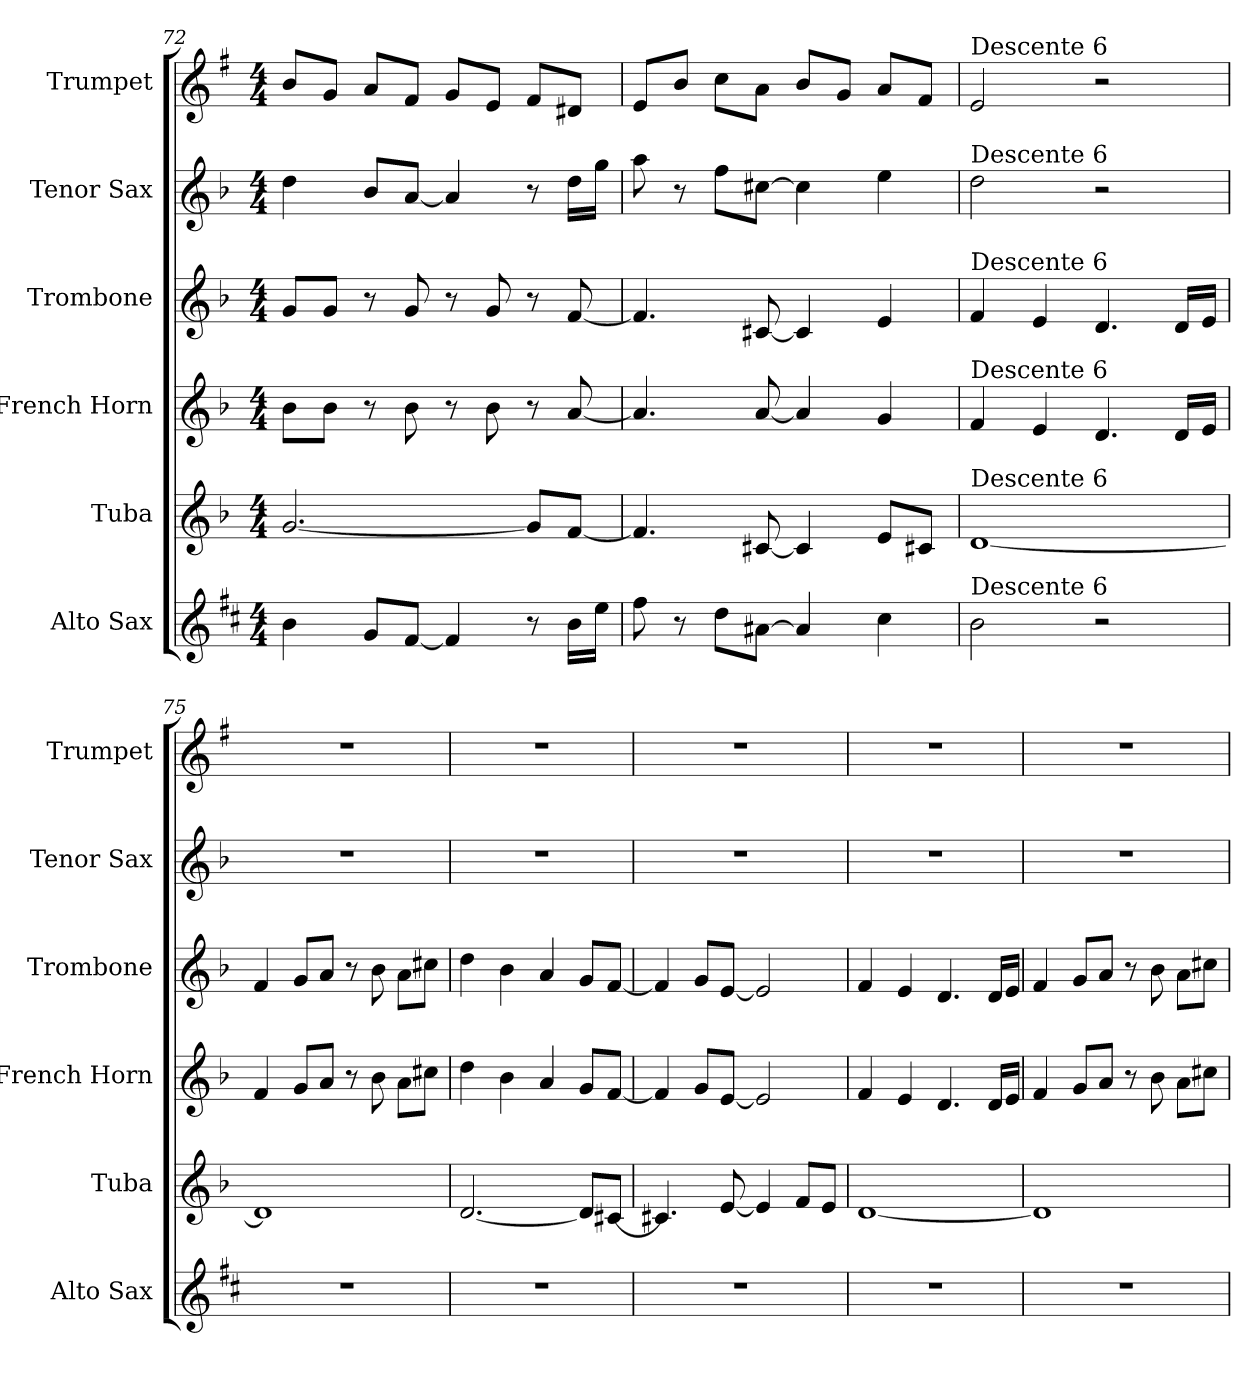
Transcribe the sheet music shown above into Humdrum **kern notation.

**kern	**kern	**kern	**kern	**kern	**kern
*part6	*part5	*part4	*part3	*part2	*part1
*staff6	*staff5	*staff4	*staff3	*staff2	*staff1
*I"Alto Sax	*I"Tuba	*I"French Horn	*I"Trombone	*I"Tenor Sax	*I"Trumpet
*I'Alto Sax	*I'Tuba	*I'French Horn	*I'Trombone	*I'Tenor Sax	*I'Trumpet
*clefG2	*clefG2	*clefG2	*clefG2	*clefG2	*clefG2
*ITrd5c9	*ITrd15c26	*ITrd8c14	*ITrd8c14	*ITrd8c14	*ITrd1c2
*k[b-]	*k[b-]	*k[b-]	*k[b-]	*k[b-]	*k[b-]
*M4/4	*M4/4	*M4/4	*M4/4	*M4/4	*M4/4
=72	=72	=72	=72	=72	=72
4d	[2.GG	8B-L	8GL	4d	8aL
.	.	8B-J	8GJ	.	8fJ
8B-L	.	8r	8r	8B-L	8gL
[8AJ	.	8B-	8G	[8AJ	8eJ
4A]	.	8r	8r	4A]	8fL
.	.	8B-	8G	.	8dJ
8r	8GGL]	8r	8r	8r	8eL
16dLL	[8FFJ	[8A	[8F	16dLL	8c#XJ
16gJJ	.	.	.	16gJJ	.
=73	=73	=73	=73	=73	=73
8a	4.FF]	4.A]	4.F]	8a	8dL
8r	.	.	.	8r	8aJ
8fL	.	.	.	8fL	8b-L
[8c#XJ	[8CC#X	[8A	[8C#X	[8c#XJ	8gJ
4c#]	4CC#]	4A]	4C#]	4c#]	8aL
.	.	.	.	.	8fJ
4e	8EEL	4G	4E	4e	8gL
.	8CC#XJ	.	.	.	8eJ
=74	=74	=74	=74	=74	=74
!	!	!	!	!	!LO:TX:a:t=Descente 6
!	!	!	!	!LO:TX:a:t=Descente 6	!
!	!	!	!LO:TX:a:t=Descente 6	!	!
!	!	!LO:TX:a:t=Descente 6	!	!	!
!	!LO:TX:a:t=Descente 6	!	!	!	!
!LO:TX:a:t=Descente 6	!	!	!	!	!
2d	[1DD	4F	4F	2d	2d
.	.	4E	4E	.	.
2r	.	4.D	4.D	2r	2r
.	.	16DLL	16DLL	.	.
.	.	16EJJ	16EJJ	.	.
=75	=75	=75	=75	=75	=75
1r	1DD]	4F	4F	1r	1r
.	.	8GL	8GL	.	.
.	.	8AJ	8AJ	.	.
.	.	8r	8r	.	.
.	.	8B-	8B-	.	.
.	.	8AL	8AL	.	.
.	.	8c#XJ	8c#XJ	.	.
=76	=76	=76	=76	=76	=76
1r	[2.DD	4d	4d	1r	1r
.	.	4B-	4B-	.	.
.	.	4A	4A	.	.
.	8DDL]	8GL	8GL	.	.
.	[8CC#XJ	[8FJ	[8FJ	.	.
=77	=77	=77	=77	=77	=77
1r	4.CC#X]	4F]	4F]	1r	1r
.	.	8GL	8GL	.	.
.	[8EE	[8EJ	[8EJ	.	.
.	4EE]	2E]	2E]	.	.
.	8FFL	.	.	.	.
.	8EEJ	.	.	.	.
=78	=78	=78	=78	=78	=78
1r	[1DD	4F	4F	1r	1r
.	.	4E	4E	.	.
.	.	4.D	4.D	.	.
.	.	16DLL	16DLL	.	.
.	.	16EJJ	16EJJ	.	.
=79	=79	=79	=79	=79	=79
1r	1DD]	4F	4F	1r	1r
.	.	8GL	8GL	.	.
.	.	8AJ	8AJ	.	.
.	.	8r	8r	.	.
.	.	8B-	8B-	.	.
.	.	8AL	8AL	.	.
.	.	8c#XJ	8c#XJ	.	.
=	=	=	=	=	=
*-	*-	*-	*-	*-	*-
